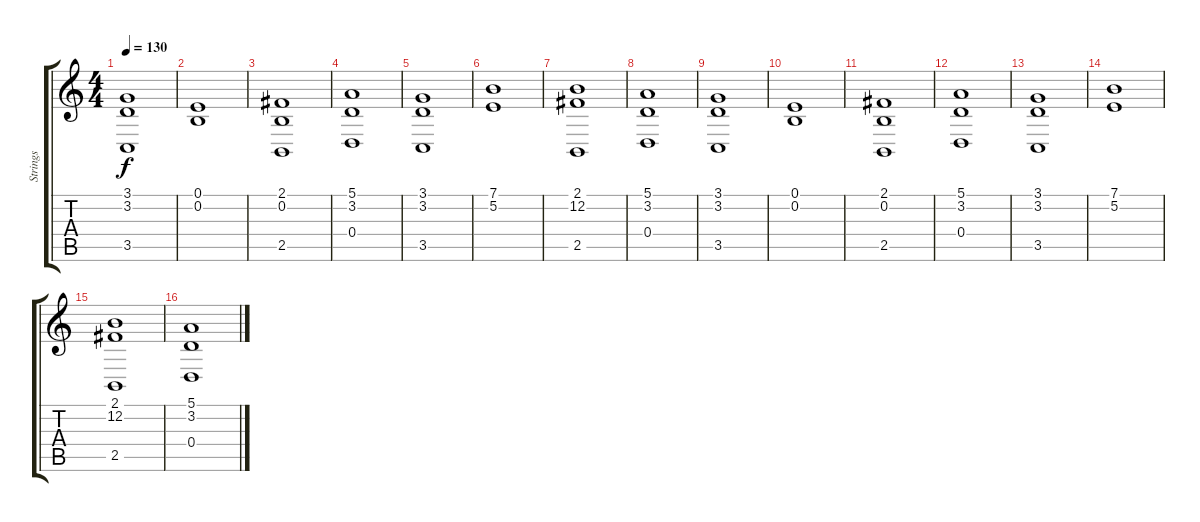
\track ("Strings" "Strings") {instrument stringensemble1}
\staff {score tabs}
\tuning (E4 B3 G3 D3 A2 E2) {hide}
\ts (4 4)
\tempo 130
\clef g2
\ks c
(3.1 3.2 3.5).1{dy f} |
(0.1 0.2).1 |
(2.1 0.2 2.5).1 |
(5.1 3.2 0.4).1 |
(3.1 3.2 3.5).1 |
(7.1 5.2).1 |
(2.1 12.2 2.5).1 |
(5.1 3.2 0.4).1 |
(3.1 3.2 3.5).1 |
(0.1 0.2).1 |
(2.1 0.2 2.5).1 |
(5.1 3.2 0.4).1 |
(3.1 3.2 3.5).1 |
(7.1 5.2).1 |
(2.1 12.2 2.5).1 |
(5.1 3.2 0.4).1
